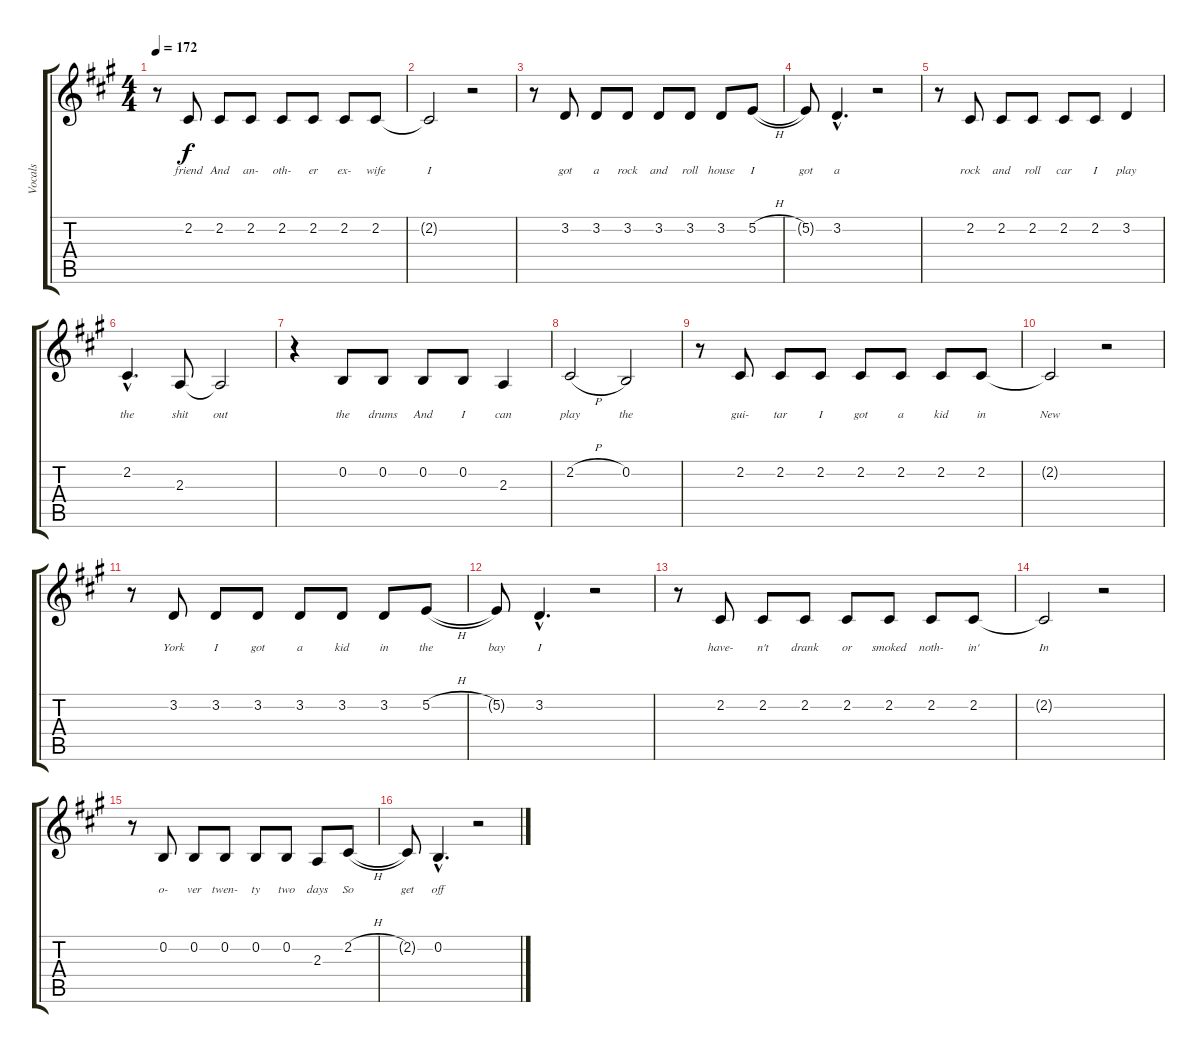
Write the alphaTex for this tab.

\track ("Vocals" "Vocals") {instrument clarinet}
\staff {score tabs}
\tuning (E4 B3 G3 D3 A2 E2) {hide}
\ts (4 4)
\tempo 172
\clef g2
\ks a
r.8{dy mp} 2.2.8{lyrics (0 "friend") lyrics (1 "") lyrics (2 "") lyrics (3 "") lyrics (4 "") dy f} 2.2.8{lyrics (0 "And") lyrics (1 "") lyrics (2 "") lyrics (3 "") lyrics (4 "")} 2.2.8{lyrics (0 "an-") lyrics (1 "") lyrics (2 "") lyrics (3 "") lyrics (4 "")} 2.2.8{lyrics (0 "oth-") lyrics (1 "") lyrics (2 "") lyrics (3 "") lyrics (4 "")} 2.2.8{lyrics (0 "er") lyrics (1 "") lyrics (2 "") lyrics (3 "") lyrics (4 "")} 2.2.8{lyrics (0 "ex-") lyrics (1 "") lyrics (2 "") lyrics (3 "") lyrics (4 "")} 2.2.8{lyrics (0 "wife") lyrics (1 "") lyrics (2 "") lyrics (3 "") lyrics (4 "")} |
2.2{t}.2{lyrics (0 "I") lyrics (1 "") lyrics (2 "") lyrics (3 "") lyrics (4 "")} r.2 |
r.8 3.2.8{lyrics (0 "got") lyrics (1 "") lyrics (2 "") lyrics (3 "") lyrics (4 "")} 3.2.8{lyrics (0 "a") lyrics (1 "") lyrics (2 "") lyrics (3 "") lyrics (4 "")} 3.2.8{lyrics (0 "rock") lyrics (1 "") lyrics (2 "") lyrics (3 "") lyrics (4 "")} 3.2.8{lyrics (0 "and") lyrics (1 "") lyrics (2 "") lyrics (3 "") lyrics (4 "")} 3.2.8{lyrics (0 "roll") lyrics (1 "") lyrics (2 "") lyrics (3 "") lyrics (4 "")} 3.2.8{lyrics (0 "house") lyrics (1 "") lyrics (2 "") lyrics (3 "") lyrics (4 "")} 5.2{h}.8{lyrics (0 "I") lyrics (1 "") lyrics (2 "") lyrics (3 "") lyrics (4 "")} |
5.2{t}.8{lyrics (0 "got") lyrics (1 "") lyrics (2 "") lyrics (3 "") lyrics (4 "")} 3.2{hac}.4{d lyrics (0 "a") lyrics (1 "") lyrics (2 "") lyrics (3 "") lyrics (4 "")} r.2 |
r.8 2.2.8{lyrics (0 "rock") lyrics (1 "") lyrics (2 "") lyrics (3 "") lyrics (4 "")} 2.2.8{lyrics (0 "and") lyrics (1 "") lyrics (2 "") lyrics (3 "") lyrics (4 "")} 2.2.8{lyrics (0 "roll") lyrics (1 "") lyrics (2 "") lyrics (3 "") lyrics (4 "")} 2.2.8{lyrics (0 "car") lyrics (1 "") lyrics (2 "") lyrics (3 "") lyrics (4 "")} 2.2.8{lyrics (0 "I") lyrics (1 "") lyrics (2 "") lyrics (3 "") lyrics (4 "")} 3.2.4{lyrics (0 "play") lyrics (1 "") lyrics (2 "") lyrics (3 "") lyrics (4 "")} |
2.2{hac}.4{d lyrics (0 "the") lyrics (1 "") lyrics (2 "") lyrics (3 "") lyrics (4 "")} 2.3.8{lyrics (0 "shit") lyrics (1 "") lyrics (2 "") lyrics (3 "") lyrics (4 "")} 2.3{t}.2{lyrics (0 "out") lyrics (1 "") lyrics (2 "") lyrics (3 "") lyrics (4 "")} |
r.4 0.2.8{lyrics (0 "the") lyrics (1 "") lyrics (2 "") lyrics (3 "") lyrics (4 "")} 0.2.8{lyrics (0 "drums") lyrics (1 "") lyrics (2 "") lyrics (3 "") lyrics (4 "")} 0.2.8{lyrics (0 "And") lyrics (1 "") lyrics (2 "") lyrics (3 "") lyrics (4 "")} 0.2.8{lyrics (0 "I") lyrics (1 "") lyrics (2 "") lyrics (3 "") lyrics (4 "")} 2.3.4{lyrics (0 "can") lyrics (1 "") lyrics (2 "") lyrics (3 "") lyrics (4 "")} |
2.2{h}.2{lyrics (0 "play") lyrics (1 "") lyrics (2 "") lyrics (3 "") lyrics (4 "")} 0.2.2{lyrics (0 "the") lyrics (1 "") lyrics (2 "") lyrics (3 "") lyrics (4 "")} |
r.8 2.2.8{lyrics (0 "gui-") lyrics (1 "") lyrics (2 "") lyrics (3 "") lyrics (4 "")} 2.2.8{lyrics (0 "tar") lyrics (1 "") lyrics (2 "") lyrics (3 "") lyrics (4 "")} 2.2.8{lyrics (0 "I") lyrics (1 "") lyrics (2 "") lyrics (3 "") lyrics (4 "")} 2.2.8{lyrics (0 "got") lyrics (1 "") lyrics (2 "") lyrics (3 "") lyrics (4 "")} 2.2.8{lyrics (0 "a") lyrics (1 "") lyrics (2 "") lyrics (3 "") lyrics (4 "")} 2.2.8{lyrics (0 "kid") lyrics (1 "") lyrics (2 "") lyrics (3 "") lyrics (4 "")} 2.2.8{lyrics (0 "in") lyrics (1 "") lyrics (2 "") lyrics (3 "") lyrics (4 "")} |
2.2{t}.2{lyrics (0 "New") lyrics (1 "") lyrics (2 "") lyrics (3 "") lyrics (4 "")} r.2 |
r.8 3.2.8{lyrics (0 "York") lyrics (1 "") lyrics (2 "") lyrics (3 "") lyrics (4 "")} 3.2.8{lyrics (0 "I") lyrics (1 "") lyrics (2 "") lyrics (3 "") lyrics (4 "")} 3.2.8{lyrics (0 "got") lyrics (1 "") lyrics (2 "") lyrics (3 "") lyrics (4 "")} 3.2.8{lyrics (0 "a") lyrics (1 "") lyrics (2 "") lyrics (3 "") lyrics (4 "")} 3.2.8{lyrics (0 "kid") lyrics (1 "") lyrics (2 "") lyrics (3 "") lyrics (4 "")} 3.2.8{lyrics (0 "in") lyrics (1 "") lyrics (2 "") lyrics (3 "") lyrics (4 "")} 5.2{h}.8{lyrics (0 "the") lyrics (1 "") lyrics (2 "") lyrics (3 "") lyrics (4 "")} |
5.2{t}.8{lyrics (0 "bay") lyrics (1 "") lyrics (2 "") lyrics (3 "") lyrics (4 "")} 3.2{hac}.4{d lyrics (0 "I") lyrics (1 "") lyrics (2 "") lyrics (3 "") lyrics (4 "")} r.2 |
r.8 2.2.8{lyrics (0 "have-") lyrics (1 "") lyrics (2 "") lyrics (3 "") lyrics (4 "")} 2.2.8{lyrics (0 "n't") lyrics (1 "") lyrics (2 "") lyrics (3 "") lyrics (4 "")} 2.2.8{lyrics (0 "drank") lyrics (1 "") lyrics (2 "") lyrics (3 "") lyrics (4 "")} 2.2.8{lyrics (0 "or") lyrics (1 "") lyrics (2 "") lyrics (3 "") lyrics (4 "")} 2.2.8{lyrics (0 "smoked") lyrics (1 "") lyrics (2 "") lyrics (3 "") lyrics (4 "")} 2.2.8{lyrics (0 "noth-") lyrics (1 "") lyrics (2 "") lyrics (3 "") lyrics (4 "")} 2.2.8{lyrics (0 "in'") lyrics (1 "") lyrics (2 "") lyrics (3 "") lyrics (4 "")} |
2.2{t}.2{lyrics (0 "In") lyrics (1 "") lyrics (2 "") lyrics (3 "") lyrics (4 "")} r.2 |
r.8 0.2.8{lyrics (0 "o-") lyrics (1 "") lyrics (2 "") lyrics (3 "") lyrics (4 "")} 0.2.8{lyrics (0 "ver") lyrics (1 "") lyrics (2 "") lyrics (3 "") lyrics (4 "")} 0.2.8{lyrics (0 "twen-") lyrics (1 "") lyrics (2 "") lyrics (3 "") lyrics (4 "")} 0.2.8{lyrics (0 "ty") lyrics (1 "") lyrics (2 "") lyrics (3 "") lyrics (4 "")} 0.2.8{lyrics (0 "two") lyrics (1 "") lyrics (2 "") lyrics (3 "") lyrics (4 "")} 2.3.8{lyrics (0 "days") lyrics (1 "") lyrics (2 "") lyrics (3 "") lyrics (4 "")} 2.2{h}.8{lyrics (0 "So") lyrics (1 "") lyrics (2 "") lyrics (3 "") lyrics (4 "")} |
2.2{t}.8{lyrics (0 "get") lyrics (1 "") lyrics (2 "") lyrics (3 "") lyrics (4 "")} 0.2{hac}.4{d lyrics (0 "off") lyrics (1 "") lyrics (2 "") lyrics (3 "") lyrics (4 "")} r.2
